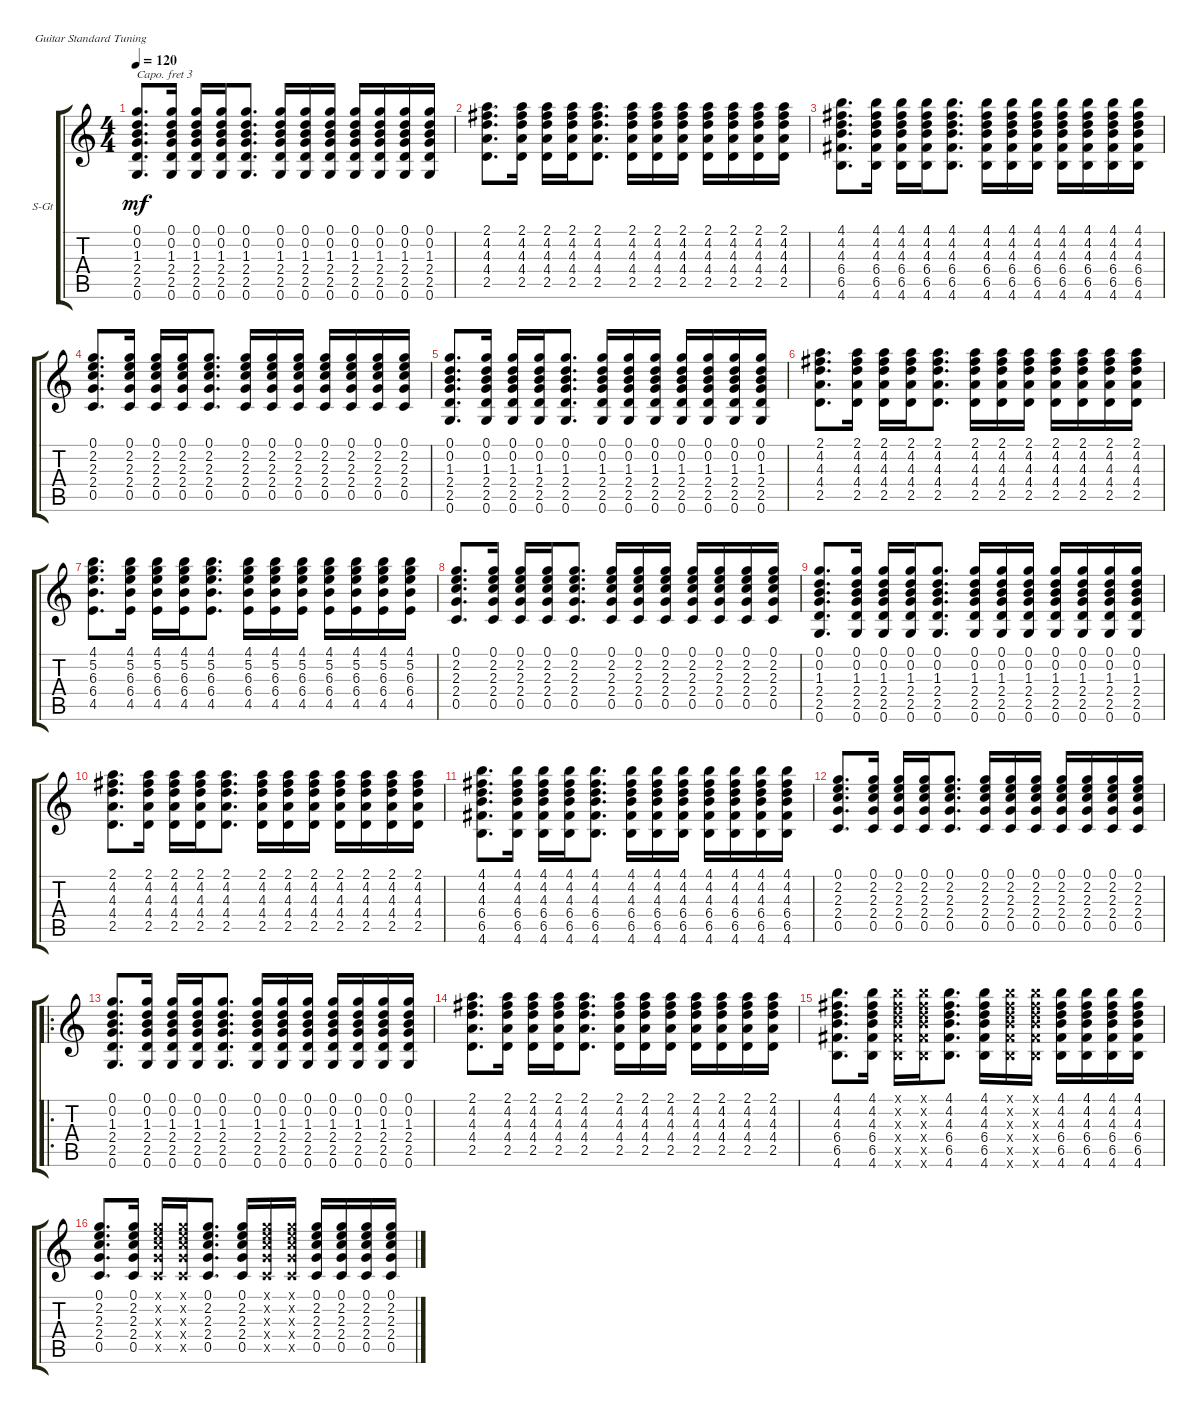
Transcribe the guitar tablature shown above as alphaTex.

\defaultSystemsLayout 4
\bracketExtendMode groupsimilarinstruments
\firstSystemTrackNameOrientation horizontal
\otherSystemsTrackNameOrientation horizontal
\track ("Steel Guitar" "S-Gt") {instrument acousticguitarsteel}
\staff {score tabs}
\capo 3
\tuning (E4 B3 G3 D3 A2 E2)
\ts (4 4)
\tempo 120
\clef g2
\ks c
(0.6 2.5 2.4 1.3 0.2 0.1).8{d dy mf} (0.6 2.5 2.4 1.3 0.2 0.1).16 (0.6 2.5 2.4 1.3 0.2 0.1).16 (0.6 2.5 2.4 1.3 0.2 0.1).16 (0.6 2.5 2.4 1.3 0.2 0.1).8{d} (0.6 2.5 2.4 1.3 0.2 0.1).16 (0.6 2.5 2.4 1.3 0.2 0.1).16 (0.6 2.5 2.4 1.3 0.2 0.1).16 (0.6 2.5 2.4 1.3 0.2 0.1).16 (0.6 2.5 2.4 1.3 0.2 0.1).16 (0.6 2.5 2.4 1.3 0.2 0.1).16 (0.6 2.5 2.4 1.3 0.2 0.1).16 |
(2.5 4.4 4.3 4.2 2.1).8{d} (2.5 4.4 4.3 4.2 2.1).16 (2.5 4.4 4.3 4.2 2.1).16 (2.5 4.4 4.3 4.2 2.1).16 (2.5 4.4 4.3 4.2 2.1).8{d} (2.5 4.4 4.3 4.2 2.1).16 (2.5 4.4 4.3 4.2 2.1).16 (2.5 4.4 4.3 4.2 2.1).16 (2.5 4.4 4.3 4.2 2.1).16 (2.5 4.4 4.3 4.2 2.1).16 (2.5 4.4 4.3 4.2 2.1).16 (2.5 4.4 4.3 4.2 2.1).16 |
(6.5 6.4 4.3 4.2 4.1 4.6).8{d} (6.5 6.4 4.3 4.2 4.1 4.6).16 (6.5 6.4 4.3 4.2 4.1 4.6).16 (6.5 6.4 4.3 4.2 4.1 4.6).16 (6.5 6.4 4.3 4.2 4.1 4.6).8{d} (6.5 4.3 4.2 4.1 4.6 6.4).16 (6.5 6.4 4.3 4.2 4.1 4.6).16 (6.5 6.4 4.3 4.2 4.1 4.6).16 (6.5 6.4 4.3 4.2 4.1 4.6).16 (6.5 6.4 4.3 4.2 4.1 4.6).16 (6.5 6.4 4.3 4.2 4.1 4.6).16 (6.5 6.4 4.3 4.2 4.1 4.6).16 |
(0.5 2.4 2.3 2.2 0.1).8{d} (0.5 2.4 2.3 2.2 0.1).16 (0.5 2.4 2.3 2.2 0.1).16 (0.5 2.4 2.3 2.2 0.1).16 (0.5 2.4 2.3 2.2 0.1).8{d} (0.5 2.4 2.3 2.2 0.1).16 (0.5 2.4 2.3 2.2 0.1).16 (0.5 2.4 2.3 2.2 0.1).16 (0.5 2.4 2.3 2.2 0.1).16 (0.5 2.4 2.3 2.2 0.1).16 (0.5 2.4 2.3 2.2 0.1).16 (0.5 2.4 2.3 2.2 0.1).16 |
(0.6 2.5 2.4 1.3 0.2 0.1).8{d} (0.6 2.5 2.4 1.3 0.2 0.1).16 (0.6 2.5 2.4 1.3 0.2 0.1).16 (0.6 2.5 2.4 1.3 0.2 0.1).16 (0.6 2.5 2.4 1.3 0.2 0.1).8{d} (0.6 2.5 2.4 1.3 0.2 0.1).16 (0.6 2.5 2.4 1.3 0.2 0.1).16 (0.6 2.5 2.4 1.3 0.2 0.1).16 (0.6 2.5 2.4 1.3 0.2 0.1).16 (0.6 2.5 2.4 1.3 0.2 0.1).16 (0.6 2.5 2.4 1.3 0.2 0.1).16 (0.6 2.5 2.4 1.3 0.2 0.1).16 |
(2.5 4.4 4.3 4.2 2.1).8{d} (2.5 4.4 4.3 4.2 2.1).16 (2.5 4.4 4.3 4.2 2.1).16 (2.5 4.4 4.3 4.2 2.1).16 (2.5 4.4 4.3 4.2 2.1).8{d} (2.5 4.4 4.3 4.2 2.1).16 (2.5 4.4 4.3 4.2 2.1).16 (2.5 4.4 4.3 4.2 2.1).16 (2.5 4.4 4.3 4.2 2.1).16 (2.5 4.4 4.3 4.2 2.1).16 (2.5 4.4 4.3 4.2 2.1).16 (2.5 4.4 4.3 4.2 2.1).16 |
(4.5 6.4 6.3 5.2 4.1).8{d} (4.5 6.4 6.3 5.2 4.1).16 (4.5 6.4 6.3 5.2 4.1).16 (4.5 6.4 6.3 5.2 4.1).16 (4.5 6.4 6.3 5.2 4.1).8{d} (4.5 6.3 5.2 4.1 6.4).16 (4.5 6.4 6.3 5.2 4.1).16 (4.5 6.4 6.3 5.2 4.1).16 (4.5 6.4 6.3 5.2 4.1).16 (4.5 6.4 6.3 5.2 4.1).16 (4.5 6.4 6.3 5.2 4.1).16 (6.4 6.3 5.2 4.1 4.5).16 |
(0.5 2.4 2.3 2.2 0.1).8{d} (0.5 2.4 2.3 2.2 0.1).16 (0.5 2.4 2.3 2.2 0.1).16 (0.5 2.4 2.3 2.2 0.1).16 (0.5 2.4 2.3 2.2 0.1).8{d} (0.5 2.4 2.3 2.2 0.1).16 (0.5 2.4 2.3 2.2 0.1).16 (0.5 2.4 2.3 2.2 0.1).16 (0.5 2.4 2.3 2.2 0.1).16 (0.5 2.4 2.3 2.2 0.1).16 (0.5 2.4 2.3 2.2 0.1).16 (0.5 2.4 2.3 2.2 0.1).16 |
(0.6 2.5 2.4 1.3 0.2 0.1).8{d} (0.6 2.5 2.4 1.3 0.2 0.1).16 (0.6 2.5 2.4 1.3 0.2 0.1).16 (0.6 2.5 2.4 1.3 0.2 0.1).16 (0.6 2.5 2.4 1.3 0.2 0.1).8{d} (0.6 2.5 2.4 1.3 0.2 0.1).16 (0.6 2.5 2.4 1.3 0.2 0.1).16 (0.6 2.5 2.4 1.3 0.2 0.1).16 (0.6 2.5 2.4 1.3 0.2 0.1).16 (0.6 2.5 2.4 1.3 0.2 0.1).16 (0.6 2.5 2.4 1.3 0.2 0.1).16 (0.6 2.5 2.4 1.3 0.2 0.1).16 |
(2.5 4.4 4.3 4.2 2.1).8{d} (2.5 4.4 4.3 4.2 2.1).16 (2.5 4.4 4.3 4.2 2.1).16 (2.5 4.4 4.3 4.2 2.1).16 (2.5 4.4 4.3 4.2 2.1).8{d} (2.5 4.4 4.3 4.2 2.1).16 (2.5 4.4 4.3 4.2 2.1).16 (2.5 4.4 4.3 4.2 2.1).16 (2.5 4.4 4.3 4.2 2.1).16 (2.5 4.4 4.3 4.2 2.1).16 (2.5 4.4 4.3 4.2 2.1).16 (2.5 4.4 4.3 4.2 2.1).16 |
(6.5 6.4 4.3 4.2 4.1 4.6).8{d} (6.5 6.4 4.3 4.2 4.1 4.6).16 (6.5 6.4 4.3 4.2 4.1 4.6).16 (6.5 6.4 4.3 4.2 4.1 4.6).16 (6.5 6.4 4.3 4.2 4.1 4.6).8{d} (6.5 4.3 4.2 4.1 4.6 6.4).16 (6.5 6.4 4.3 4.2 4.1 4.6).16 (6.5 6.4 4.3 4.2 4.1 4.6).16 (6.5 6.4 4.3 4.2 4.1 4.6).16 (6.5 6.4 4.3 4.2 4.1 4.6).16 (6.5 6.4 4.3 4.2 4.1 4.6).16 (6.5 6.4 4.3 4.2 4.1 4.6).16 |
(0.5 2.4 2.3 2.2 0.1).8{d} (0.5 2.4 2.3 2.2 0.1).16 (0.5 2.4 2.3 2.2 0.1).16 (0.5 2.4 2.3 2.2 0.1).16 (0.5 2.4 2.3 2.2 0.1).8{d} (0.5 2.4 2.3 2.2 0.1).16 (0.5 2.4 2.3 2.2 0.1).16 (0.5 2.4 2.3 2.2 0.1).16 (0.5 2.4 2.3 2.2 0.1).16 (0.5 2.4 2.3 2.2 0.1).16 (0.5 2.4 2.3 2.2 0.1).16 (0.5 2.4 2.3 2.2 0.1).16 |
\ro
(0.6 2.5 2.4 1.3 0.2 0.1).8{d} (0.6 2.5 2.4 1.3 0.2 0.1).16 (0.6 2.5 2.4 1.3 0.2 0.1).16 (0.6 2.5 2.4 1.3 0.2 0.1).16 (0.6 2.5 2.4 1.3 0.2 0.1).8{d} (0.6 2.5 2.4 1.3 0.2 0.1).16 (0.6 2.5 2.4 1.3 0.2 0.1).16 (0.6 2.5 2.4 1.3 0.2 0.1).16 (0.6 2.5 2.4 1.3 0.2 0.1).16 (0.6 2.5 2.4 1.3 0.2 0.1).16 (0.6 2.5 2.4 1.3 0.2 0.1).16 (0.6 2.5 2.4 1.3 0.2 0.1).16 |
(2.5 4.4 4.3 4.2 2.1).8{d} (2.5 4.4 4.3 4.2 2.1).16 (2.5 4.4 4.3 4.2 2.1).16 (2.5 4.4 4.3 4.2 2.1).16 (2.5 4.4 4.3 4.2 2.1).8{d} (2.5 4.4 4.3 4.2 2.1).16 (2.5 4.4 4.3 4.2 2.1).16 (2.5 4.4 4.3 4.2 2.1).16 (2.5 4.4 4.3 4.2 2.1).16 (2.5 4.4 4.3 4.2 2.1).16 (2.5 4.4 4.3 4.2 2.1).16 (2.5 4.4 4.3 4.2 2.1).16 |
(6.5 6.4 4.3 4.2 4.1 4.6).8{d} (6.5 6.4 4.3 4.2 4.1 4.6).16 (6.5{x} 6.4{x} 4.3{x} 4.2{x} 4.1{x} 4.6{x}).16 (6.5{x} 6.4{x} 4.3{x} 4.2{x} 4.1{x} 4.6{x}).16 (6.5 6.4 4.3 4.2 4.1 4.6).8{d} (6.5 4.3 4.2 4.1 4.6 6.4).16 (6.5{x} 6.4{x} 4.3{x} 4.2{x} 4.1{x} 4.6{x}).16 (6.5{x} 6.4{x} 4.3{x} 4.2{x} 4.1{x} 4.6{x}).16 (6.5 6.4 4.3 4.2 4.1 4.6).16 (6.5 6.4 4.3 4.2 4.1 4.6).16 (6.5 6.4 4.3 4.2 4.1 4.6).16 (6.5 6.4 4.3 4.2 4.1 4.6).16 |
(0.5 2.4 2.3 2.2 0.1).8{d} (0.5 2.4 2.3 2.2 0.1).16 (0.5{x} 2.4{x} 2.3{x} 2.2{x} 0.1{x}).16 (0.5{x} 2.4{x} 2.3{x} 2.2{x} 0.1{x}).16 (0.5 2.4 2.3 2.2 0.1).8{d} (0.5 2.4 2.3 2.2 0.1).16 (0.5{x} 2.4{x} 2.3{x} 2.2{x} 0.1{x}).16 (0.5{x} 2.4{x} 2.3{x} 2.2{x} 0.1{x}).16 (0.5 2.4 2.3 2.2 0.1).16 (0.5 2.4 2.3 2.2 0.1).16 (0.5 2.4 2.3 2.2 0.1).16 (0.5 2.4 2.3 2.2 0.1).16
